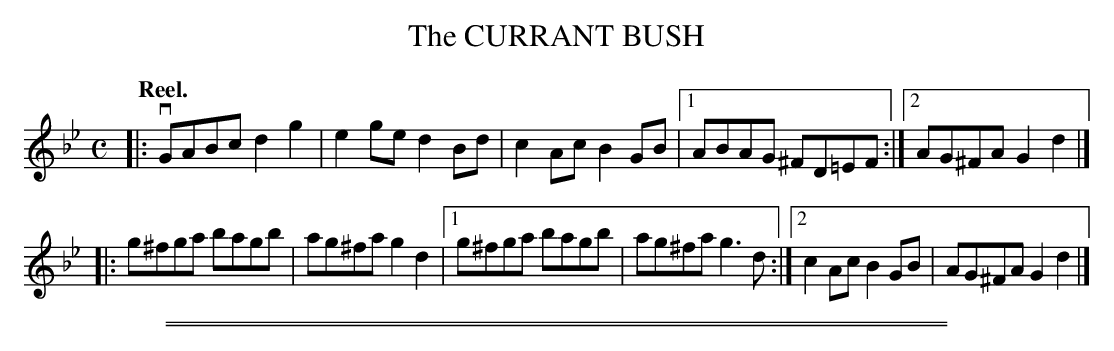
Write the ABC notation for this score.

X:1
T: The CURRANT BUSH
Q: "Reel."
M: C
L: 1/8
K: Gm
|:\
vGABc d2g2 | e2ge d2Bd |\
c2Ac B2GB | [1 ABAG ^FD=EF :|[2 AG^FA G2d2 |]
|:\
g^fga bagb | ag^fa g2d2 |\
[1 g^fga bagb | ag^fa g3d :|\
[2 c2Ac B2GB | AG^FA G2d2 |]
